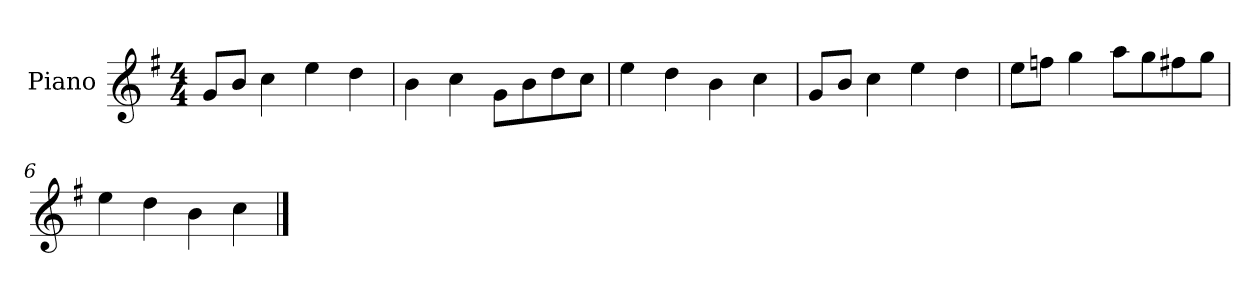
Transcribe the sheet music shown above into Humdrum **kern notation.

**kern
*part1
*staff1
*I"Piano
*I'P-no
*clefG2
*k[f#]
*M4/4
*MM90
=1
8g/L
8b/J
4cc\
4ee\
4dd\
=2
4b\
4cc\
8g\L
8b\
8dd\
8cc\J
=3
4ee\
4dd\
4b\
4cc\
=4
8g/L
8b/J
4cc\
4ee\
4dd\
=5
8ee\L
8ffn\J
4gg\
8aa\L
8gg\
8ff#X\
8gg\J
=6
4ee\
4dd\
4b\
4cc\
==
*-
